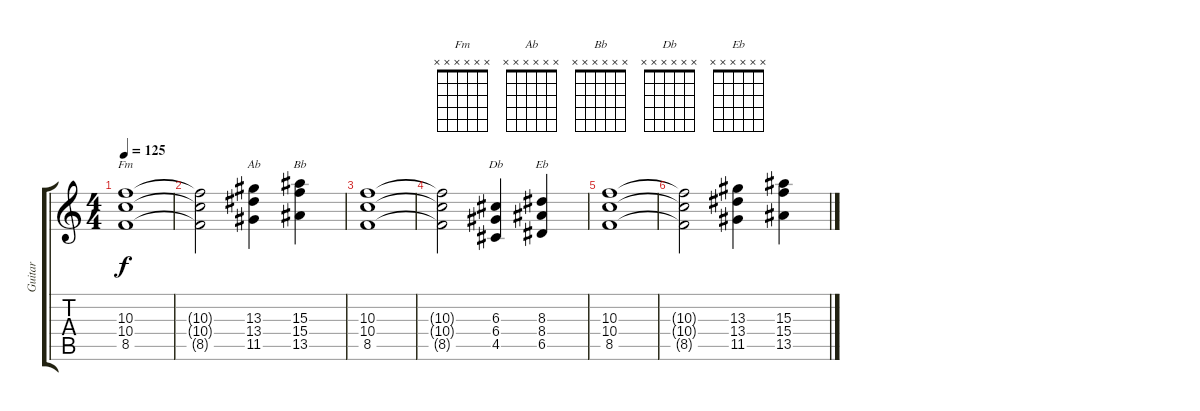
\track ("Guitar" "Guitar") {instrument distortionguitar}
\staff {score tabs}
\tuning (E4 B3 G3 D3 A2 E2) {hide}
\chord ("Fm" x x x x x x)
\chord ("Ab" x x x x x x)
\chord ("Bb" x x x x x x)
\chord ("Db" x x x x x x)
\chord ("Eb" x x x x x x)
\ts (4 4)
\tempo 125
\clef g2
\ks c
(10.3 10.4 8.5).1{ch "Fm" dy f} |
(10.3{t} 10.4{t} 8.5{t}).2 (13.3 13.4 11.5).4{ch "Ab"} (15.3 15.4 13.5).4{ch "Bb"} |
(10.3 10.4 8.5).1 |
(10.3{t} 10.4{t} 8.5{t}).2 (6.3 6.4 4.5).4{ch "Db"} (8.3 8.4 6.5).4{ch "Eb"} |
(10.3 10.4 8.5).1 |
(10.3{t} 10.4{t} 8.5{t}).2 (13.3 13.4 11.5).4 (15.3 15.4 13.5).4
